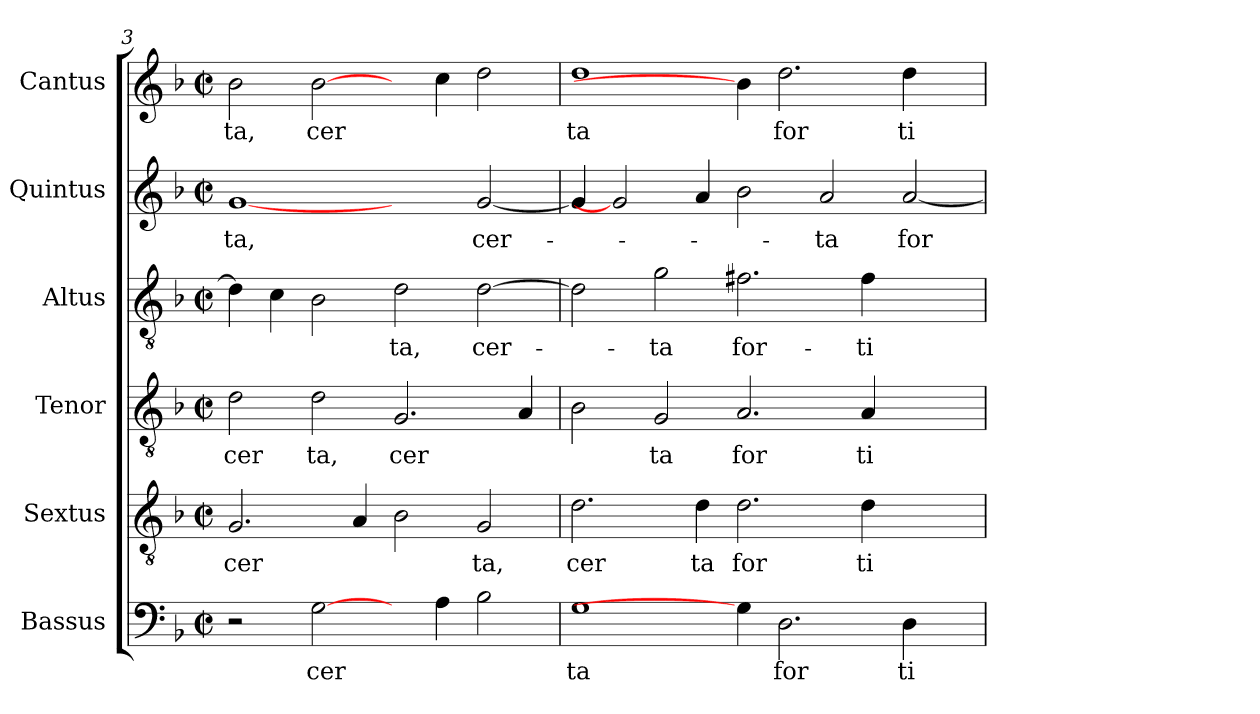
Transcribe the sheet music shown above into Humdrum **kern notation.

**kern	**text	**kern	**text	**kern	**text	**kern	**text	**kern	**text	**kern	**text
*part6	*part6	*part5	*part5	*part4	*part4	*part3	*part3	*part2	*part2	*part1	*part1
*staff6	*staff6	*staff5	*staff5	*staff4	*staff4	*staff3	*staff3	*staff2	*staff2	*staff1	*staff1
*I"Bassus	*	*I"Sextus	*	*I"Tenor	*	*I"Altus	*	*I"Quintus	*	*I"Cantus	*
*clefF4	*	*clefGv2	*	*clefGv2	*	*clefGv2	*	*clefG2	*	*clefG2	*
*k[b-]	*	*k[b-]	*	*k[b-]	*	*k[b-]	*	*k[b-]	*	*k[b-]	*
*F:	*	*F:	*	*F:	*	*F:	*	*F:	*	*F:	*
*M2/2	*	*M2/2	*	*M2/2	*	*M2/2	*	*M2/2	*	*M2/2	*
*met(c|)	*	*met(c|)	*	*met(c|)	*	*met(c|)	*	*met(c|)	*	*met(c|)	*
=3	=3	=3	=3	=3	=3	=3	=3	=3	=3	=3	=3
!	!	!	!LO:LY:b	!	!LO:LY:b:cj	!	!	!	!LO:LY:b:cj	!	!LO:LY:b:cj
2r	.	2.G/	cer	2d\	cer	4d\]	.	[1g	-ta,	2b-\	ta,
.	.	.	.	.	.	4c\	.	.	.	.	.
!	!LO:LY:b	!	!	!	!LO:LY:b:cj	!	!	!	!	!	!LO:LY:b
[2G\	cer	.	.	2d\	ta,	2B-\	.	.	.	[2b-\	cer
.	.	4A/	.	.	.	.	.	.	.	.	.
!	!	!	!	!	!LO:LY:b	!	!LO:LY:b:cj	!	!	!	!
4ryy	.	2B-\	.	2.G/	cer	2d\	-ta,	2ryy	.	4ryy	.
4A\	.	.	.	.	.	.	.	.	.	4cc\	.
!	!	!	!LO:LY:b:cj	!	!	!	!LO:LY:b	!	!LO:LY:b	!	!
2B-\	.	2G/	ta,	.	.	[>2d\	cer-	[<2g/	cer-	2dd\	.
.	.	.	.	4A/	.	.	.	.	.	.	.
=4	=4	=4	=4	=4	=4	=4	=4	=4	=4	=4	=4
!	!LO:LY:b:cj	!	!LO:LY:b:cj	!	!	!	!	!	!	!	!LO:LY:b:cj
1G	ta	2.d\	cer	2B-\	.	2d\]	.	4g/]	.	1dd	ta
.	.	.	.	.	.	.	.	2g]	.	.	.
!	!	!	!	!	!LO:LY:b:cj	!	!LO:LY:b:cj	!	!	!	!
.	.	.	.	2G/	ta	2g\	-ta	.	.	.	.
!	!	!	!LO:LY:b:cj	!	!	!	!	!	!	!	!
.	.	4d\	ta	.	.	.	.	4a/	.	.	.
!	!	!	!LO:LY:b:cj	!	!LO:LY:b:cj	!	!LO:LY:b:cj	!	!	!	!
4G\]	.	2.d\	for	2.A/	for	2.f#X\	for-	2b-\	.	4b-\]	.
!	!LO:LY:b:cj	!	!	!	!	!	!	!	!	!	!LO:LY:b:cj
2.D\	for	.	.	.	.	.	.	.	.	2.dd\	for
!	!	!	!	!	!	!	!	!	!LO:LY:b:cj	!	!
.	.	.	.	.	.	.	.	2a/	-ta	.	.
!	!	!	!LO:LY:b:cj	!	!LO:LY:b:cj	!	!LO:LY:b:cj	!	!	!	!
.	.	4d\	ti	4A/	ti	4f#\	-ti-	.	.	.	.
!	!LO:LY:b:cj	!	!	!	!	!	!	!	!LO:LY:b	!	!LO:LY:b:cj
4D\	ti	2ryy	.	2ryy	.	2ryy	.	[<2a/	for-	4dd\	ti
4ryy	.	.	.	.	.	.	.	.	.	4ryy	.
=	=	=	=	=	=	=	=	=	=	=	=
*-	*-	*-	*-	*-	*-	*-	*-	*-	*-	*-	*-
